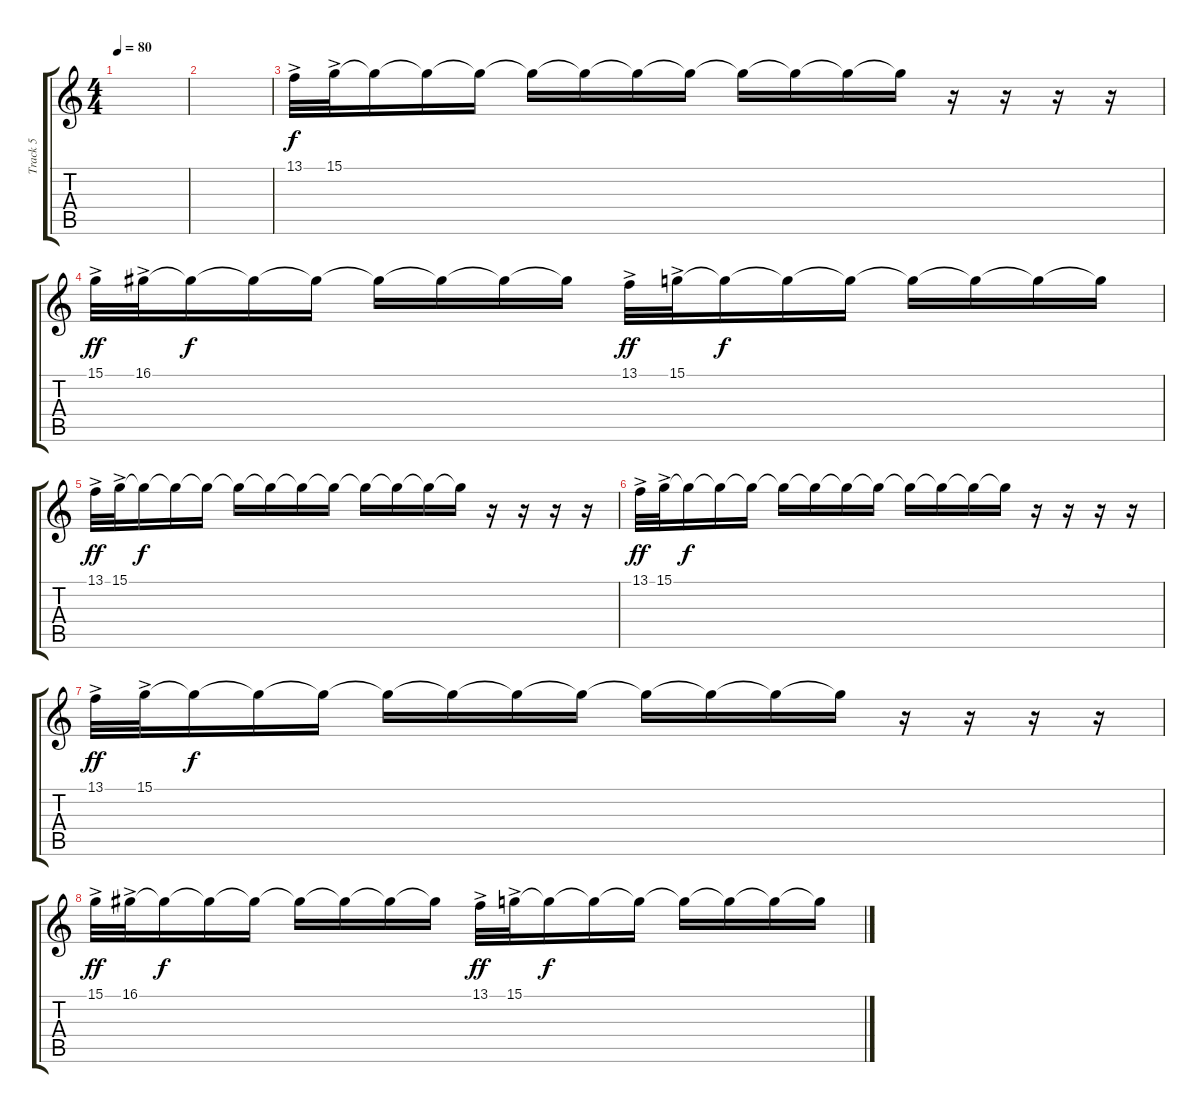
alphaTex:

\track ("Track 5" "Track 5") {instrument vibraphone}
\staff {score tabs}
\tuning (E4 B3 G3 D3 A2 E2) {hide}
\ts (4 4)
\tempo 80
\clef g2
\ks c
|
|
13.1{ac}.32 15.1{ac}.32 15.1{t}.16{dy f} 15.1{t}.16 15.1{t}.16 15.1{t}.16 15.1{t}.16 15.1{t}.16 15.1{t}.16 15.1{t}.16 15.1{t}.16 15.1{t}.16 15.1{t}.16 r.16 r.16 r.16 r.16 |
15.1{ac}.32{dy ff} 16.1{ac}.32 16.1{t}.16{dy f} 16.1{t}.16 16.1{t}.16 16.1{t}.16 16.1{t}.16 16.1{t}.16 16.1{t}.16 13.1{ac}.32{dy ff} 15.1{ac}.32 15.1{t}.16{dy f} 15.1{t}.16 15.1{t}.16 15.1{t}.16 15.1{t}.16 15.1{t}.16 15.1{t}.16 |
13.1{ac}.32{dy ff} 15.1{ac}.32 15.1{t}.16{dy f} 15.1{t}.16 15.1{t}.16 15.1{t}.16 15.1{t}.16 15.1{t}.16 15.1{t}.16 15.1{t}.16 15.1{t}.16 15.1{t}.16 15.1{t}.16 r.16 r.16 r.16 r.16 |
13.1{ac}.32{dy ff} 15.1{ac}.32 15.1{t}.16{dy f} 15.1{t}.16 15.1{t}.16 15.1{t}.16 15.1{t}.16 15.1{t}.16 15.1{t}.16 15.1{t}.16 15.1{t}.16 15.1{t}.16 15.1{t}.16 r.16 r.16 r.16 r.16 |
13.1{ac}.32{dy ff} 15.1{ac}.32 15.1{t}.16{dy f} 15.1{t}.16 15.1{t}.16 15.1{t}.16 15.1{t}.16 15.1{t}.16 15.1{t}.16 15.1{t}.16 15.1{t}.16 15.1{t}.16 15.1{t}.16 r.16 r.16 r.16 r.16 |
15.1{ac}.32{dy ff} 16.1{ac}.32 16.1{t}.16{dy f} 16.1{t}.16 16.1{t}.16 16.1{t}.16 16.1{t}.16 16.1{t}.16 16.1{t}.16 13.1{ac}.32{dy ff} 15.1{ac}.32 15.1{t}.16{dy f} 15.1{t}.16 15.1{t}.16 15.1{t}.16 15.1{t}.16 15.1{t}.16 15.1{t}.16
